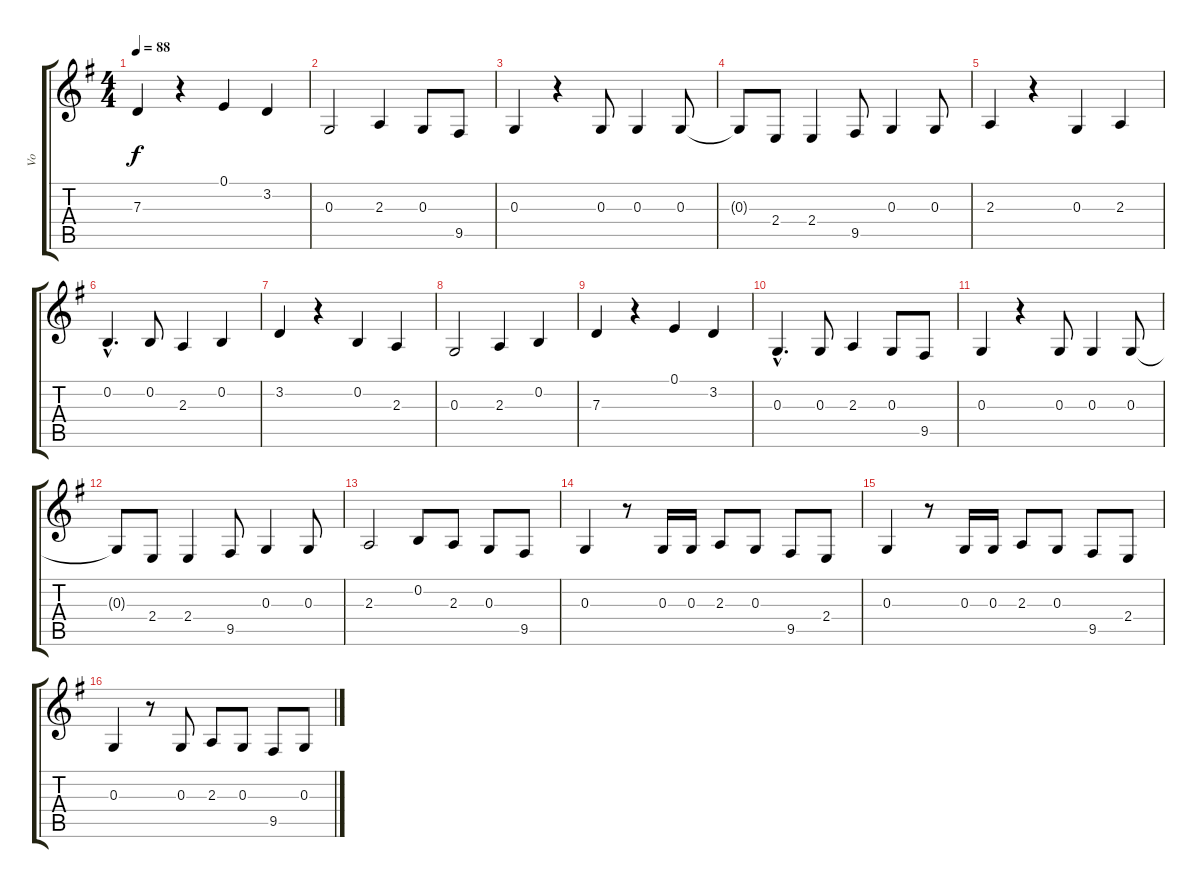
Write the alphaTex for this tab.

\track ("Vo" "Vo") {instrument acousticgrandpiano}
\staff {score tabs}
\tuning (E4 B3 G3 D3 A2 E2) {hide}
\ts (4 4)
\tempo 88
\clef g2
\ks g
7.3{t}.4{dy f} r.4 0.1.4 3.2.4 |
0.3.2 2.3.4 0.3.8 9.5.8 |
0.3.4 r.4 0.3.8 0.3.4 0.3.8 |
0.3{t}.8 2.4.8 2.4.4 9.5.8 0.3.4 0.3.8 |
2.3.4 r.4 0.3.4 2.3.4 |
0.2{hac}.4{d} 0.2.8 2.3.4 0.2.4 |
3.2.4 r.4 0.2.4 2.3.4 |
0.3.2 2.3.4 0.2.4 |
7.3.4 r.4 0.1.4 3.2.4 |
0.3{hac}.4{d} 0.3.8 2.3.4 0.3.8 9.5.8 |
0.3.4 r.4 0.3.8 0.3.4 0.3.8 |
0.3{t}.8 2.4.8 2.4.4 9.5.8 0.3.4 0.3.8 |
2.3.2 0.2.8 2.3.8 0.3.8 9.5.8 |
0.3.4 r.8 0.3.16 0.3.16 2.3.8 0.3.8 9.5.8 2.4.8 |
0.3.4 r.8 0.3.16 0.3.16 2.3.8 0.3.8 9.5.8 2.4.8 |
0.3.4 r.8 0.3.8 2.3.8 0.3.8 9.5.8 0.3.8
